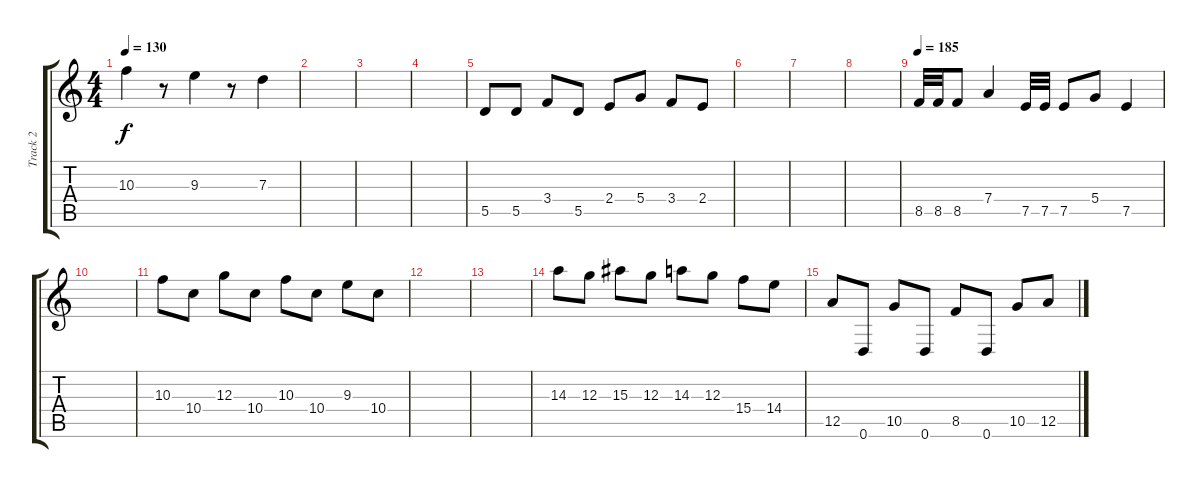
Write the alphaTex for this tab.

\track ("Track 2" "Track 2") {instrument distortionguitar}
\staff {score tabs}
\tuning (E4 B3 G3 D3 A2 D2) {hide}
\ts (4 4)
\tempo 130
\clef g2
\ks c
10.3.4{dy f} r.8 9.3.4 r.8 7.3.4 |
|
|
|
5.5.8 5.5.8 3.4.8 5.5.8 2.4.8 5.4.8 3.4.8 2.4.8 |
|
|
|
\tempo 185
8.5.32 8.5.32 8.5.8 7.4.4 7.5.32 7.5.32 7.5.8 5.4.8 7.5.4 |
|
10.3.8 10.4.8 12.3.8 10.4.8 10.3.8 10.4.8 9.3.8 10.4.8 |
|
|
14.3.8 12.3.8 15.3.8 12.3.8 14.3.8 12.3.8 15.4.8 14.4.8 |
12.5.8 0.6.8 10.5.8 0.6.8 8.5.8 0.6.8 10.5.8 12.5.8
